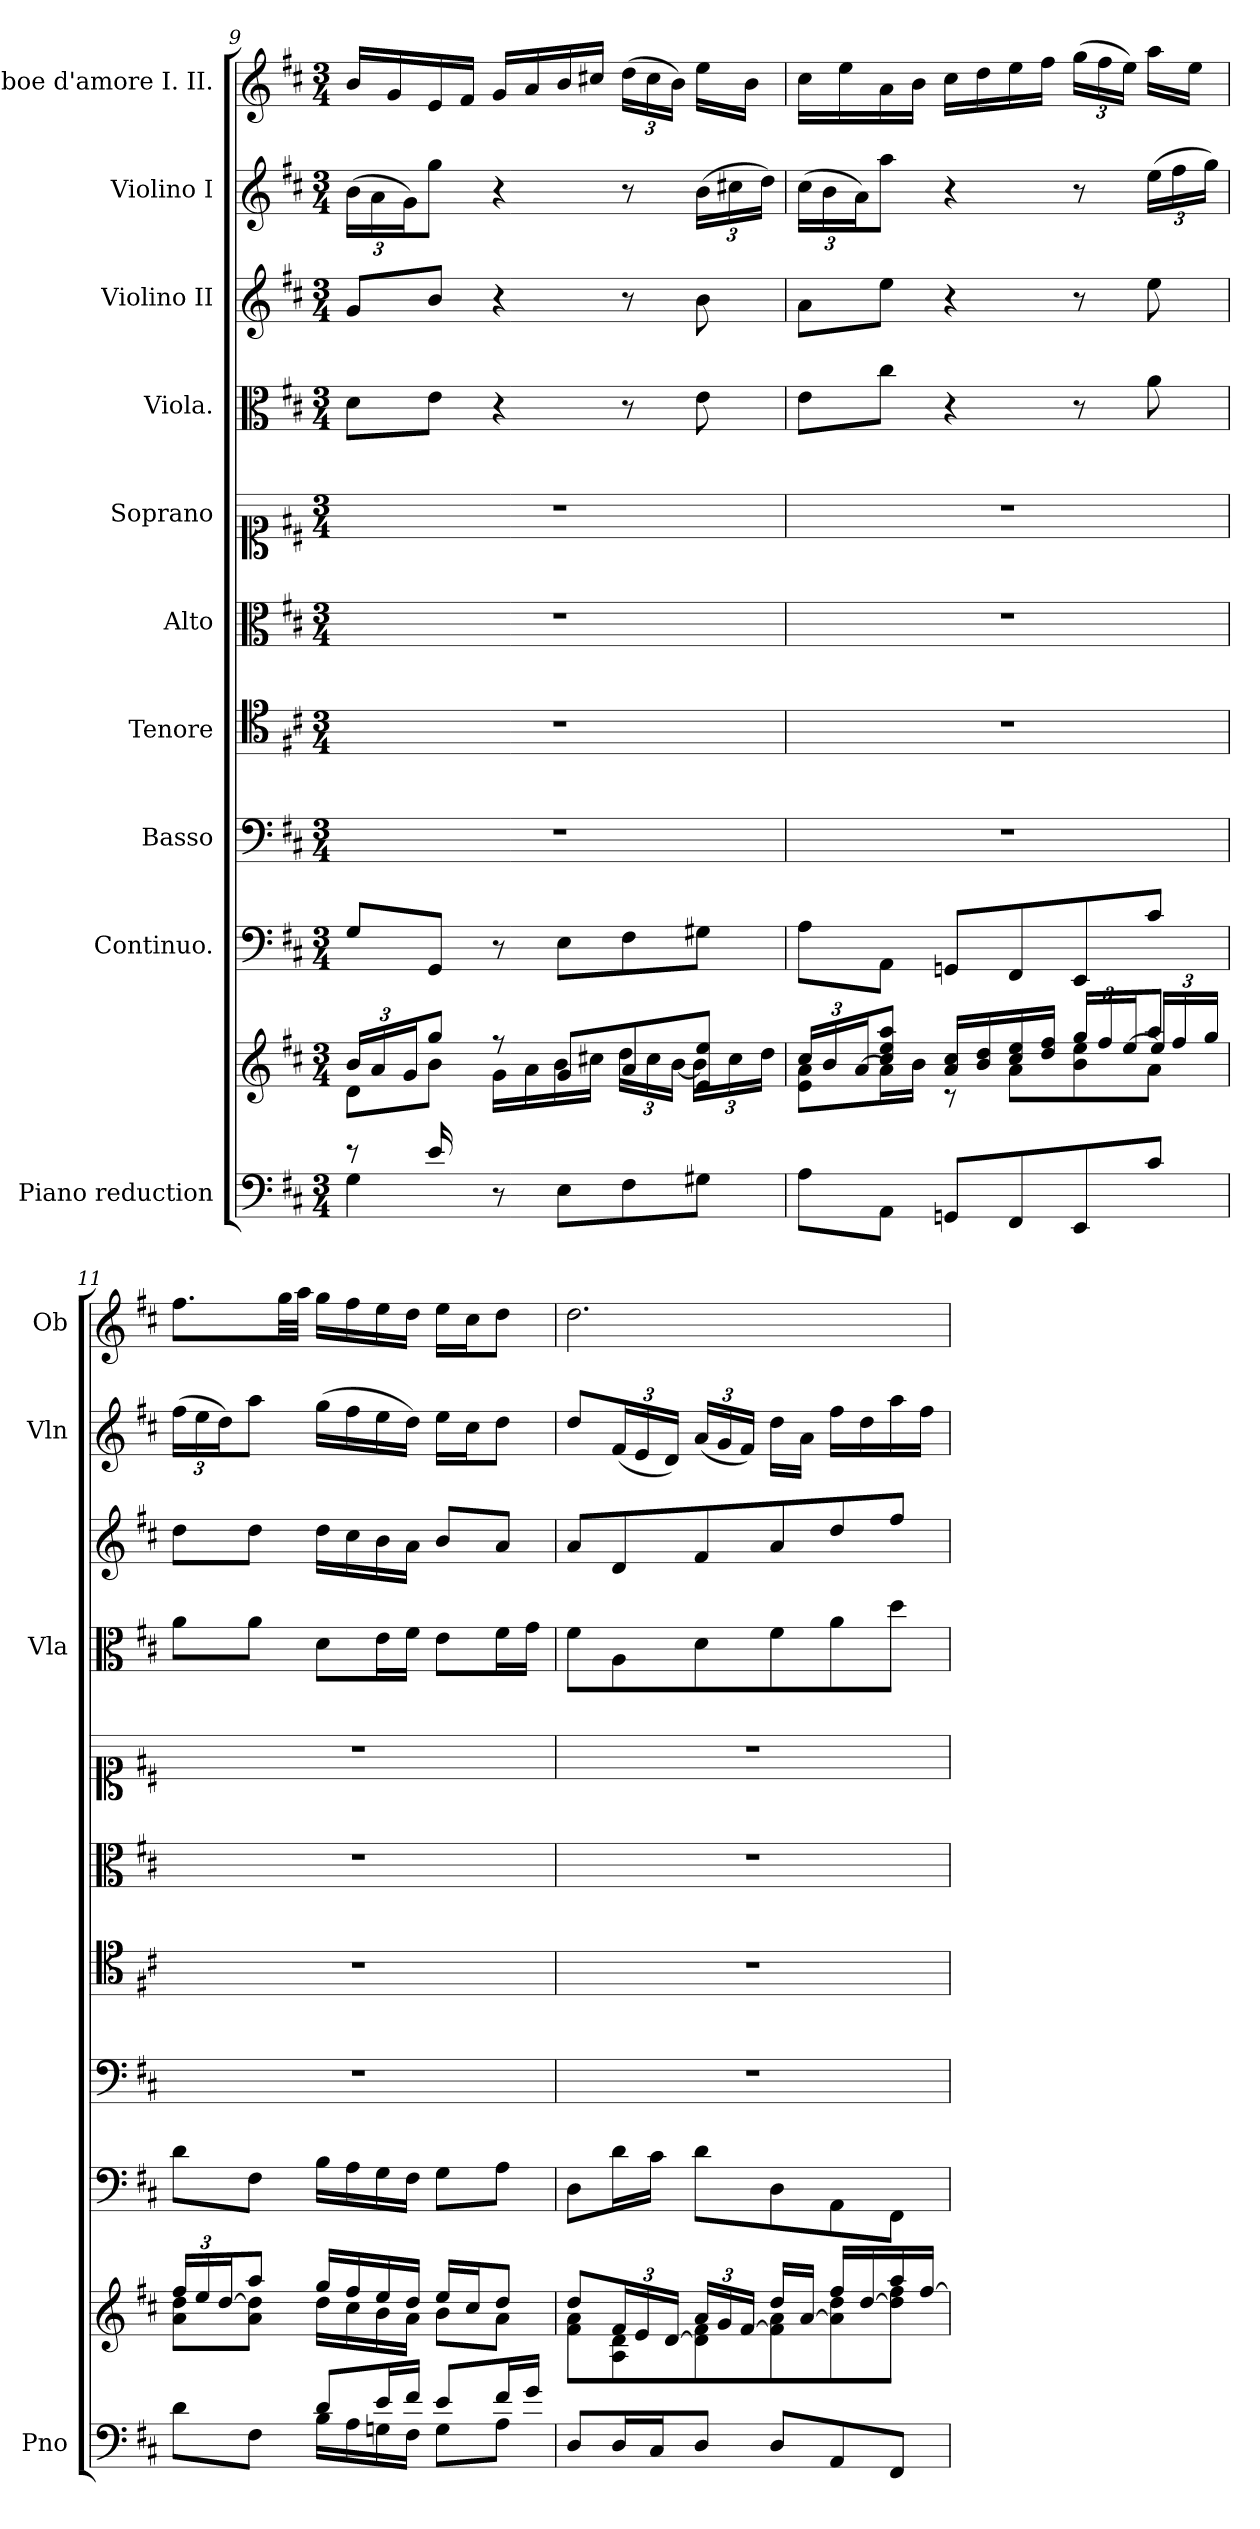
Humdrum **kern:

**kern	**kern	**kern	**kern	**kern	**kern	**kern	**kern	**kern	**kern	**kern
*part10	*part10	*part9	*part8	*part7	*part6	*part5	*part4	*part3	*part2	*part1
*staff11	*staff10	*staff9	*staff8	*staff7	*staff6	*staff5	*staff4	*staff3	*staff2	*staff1
*I"Piano reduction	*	*I"Continuo.	*I"Basso	*I"Tenore	*I"Alto	*I"Soprano	*I"Viola.	*I"Violino II	*I"Violino I	*I"Oboe d'amore I. II.
*I'Pno	*	*	*	*	*	*	*I'Vla	*	*I'Vln	*I'Ob
!!LO:PB:g=z
*clefF4	*clefG2	*clefF4	*clefF4	*clefC4	*clefC3	*clefC1	*clefC3	*clefG2	*clefG2	*clefG2
*k[f#c#]	*k[f#c#]	*k[f#c#]	*k[f#c#]	*k[f#c#]	*k[f#c#]	*k[f#c#]	*k[f#c#]	*k[f#c#]	*k[f#c#]	*k[f#c#]
*M3/4	*M3/4	*M3/4	*M3/4	*M3/4	*M3/4	*M3/4	*M3/4	*M3/4	*M3/4	*M3/4
=9	=9	=9	=9	=9	=9	=9	=9	=9	=9	=9
*^	*	*	*	*	*	*	*	*	*	*
*	*	*Xbrackettup	*	*	*	*	*	*	*	*Xbrackettup	*
*	*	*^	*	*	*	*	*	*	*	*	*
*	*	*	*^	*	*	*	*	*	*	*	*	*
8r	4G\	24b/LL	8d\L	8.ryy	8G/L	2.r	2.r	2.r	2.r	8d\L	8g/L	(24b\LL	16b/LL
.	.	24a/	.	.	.	.	.	.	.	.	.	24a\	.
.	.	.	.	.	.	.	.	.	.	.	.	.	16g/
.	.	24g/J	.	.	.	.	.	.	.	.	.	24g\J)	.
16e/LL	.	8gg/J	8b\J	.	8GG/J	.	.	.	.	8e\J	8b/J	8gg\J	16e/
16ryy	.	.	.	16f#\JJ	.	.	.	.	.	.	.	.	16f#/JJ
8r	8ryy	8r	16g\LL	2ryy	8r	.	.	.	.	4r	4r	4r	16g/LL
.	.	.	16a\	.	.	.	.	.	.	.	.	.	16a/
8ryy	8E\L	8g/L	16b\	.	8E\L	.	.	.	.	.	.	.	16b/
.	.	.	16cc#X\JJ	.	.	.	.	.	.	.	.	.	16cc#X/JJ
*	*	*	*	*	*	*	*	*	*	*	*	*	*Xbrackettup
4ryy	8F#\	8a/	24dd\LL	.	8F#\	.	.	.	.	8r	8r	8r	(24dd\LL
.	.	.	24cc#\	.	.	.	.	.	.	.	.	.	24cc#\
.	.	.	[24b\JJ	.	.	.	.	.	.	.	.	.	24b\JJ)
.	8G#X\J	8e/ 8ee/J	24b\LL]	.	8G#X\J	.	.	.	.	8e\	8b\	(24b\LL	16ee\LL
.	.	.	24cc#\	.	.	.	.	.	.	.	.	24cc#X\	.
.	.	.	.	.	.	.	.	.	.	.	.	.	16b\JJ
.	.	.	24dd\JJ	.	.	.	.	.	.	.	.	24dd\JJ)	.
*v	*v	*	*	*	*	*	*	*	*	*	*	*	*
=10	=10	=10	=10	=10	=10	=10	=10	=10	=10	=10	=10	=10
8A\L	24cc#/LL	8e\ 8a\L	2ryy	8A\L	2.r	2.r	2.r	2.r	8e\L	8a\L	(24cc#\LL	16cc#\LL
.	24b/	.	.	.	.	.	.	.	.	.	24b\	.
.	.	.	.	.	.	.	.	.	.	.	.	16ee\
.	[<24a/J	.	.	.	.	.	.	.	.	.	24a\J)	.
8AA\J	8cc#/ 8ee/ 8aa/J	16a\L]	.	8AA\J	.	.	.	.	8cc#\J	8ee\J	8aa\J	16a\
.	.	16b\JJ	.	.	.	.	.	.	.	.	.	16b\JJ
8GGn/L	16a/ 16cc#/LL	8r	.	8GGn/L	.	.	.	.	4r	4r	4r	16cc#\LL
.	16b/ 16dd/	.	.	.	.	.	.	.	.	.	.	16dd\
8FF#/	16cc#/ 16ee/	8a\L	.	8FF#/	.	.	.	.	.	.	.	16ee\
.	16dd/ 16ff#/JJ	.	.	.	.	.	.	.	.	.	.	16ff#\JJ
8EE/	24gg/LL	8b\ 8ee\	8ryy	8EE/	.	.	.	.	8r	8r	8r	(24gg\LL
.	24ff#/	.	.	.	.	.	.	.	.	.	.	24ff#\
.	[<24ee/J	.	.	.	.	.	.	.	.	.	.	24ee\JJ)
*	*	*	*brackettup	*	*	*	*	*	*	*	*	*
8c#/J	8aa/J	8a\J	24ee/LL]	8c#/J	.	.	.	.	8a\	8ee\	(24ee\LL	16aa\LL
.	.	.	24ff#/	.	.	.	.	.	.	.	24ff#\	.
.	.	.	.	.	.	.	.	.	.	.	.	16ee\JJ
.	.	.	24gg/JJ	.	.	.	.	.	.	.	24gg\JJ)	.
*	*v	*v	*v	*	*	*	*	*	*	*	*	*
=11	=11	=11	=11	=11	=11	=11	=11	=11	=11	=11
*^	*	*	*	*	*	*	*	*	*	*
*	*	*Xbrackettup	*	*	*	*	*	*	*	*	*
*	*	*^	*	*	*	*	*	*	*	*	*
4ryy	8d\L	24ff#/LL	8a\ 8dd\L	8d\L	2.r	2.r	2.r	2.r	8a\L	8dd\L	(24ff#\LL	8.ff#\L
.	.	24ee/	.	.	.	.	.	.	.	.	24ee\	.
.	.	[<24dd/J	.	.	.	.	.	.	.	.	24dd\J)	.
.	8F#\J	8aa/J	8a\ 8dd\]J	8F#\J	.	.	.	.	8a\J	8dd\J	8aa\J	.
.	.	.	.	.	.	.	.	.	.	.	.	32gg\LL
.	.	.	.	.	.	.	.	.	.	.	.	32aa\JJJ
8d/L	16B\LL	16gg/LL	16dd\LL	16B\LL	.	.	.	.	8d\L	16dd\LL	(16gg\LL	16gg\LL
.	16A\	16ff#/	16cc#\	16A\	.	.	.	.	.	16cc#\	16ff#\	16ff#\
16e/L	16Gn\	16ee/	16b\	16G\	.	.	.	.	16e\L	16b\	16ee\	16ee\
16f#/JJ	16F#\JJ	16dd/JJ	16a\JJ	16F#\JJ	.	.	.	.	16f#\JJ	16a\JJ	16dd\JJ)	16dd\JJ
8e/L	8G\L	16ee/LL	8b\L	8G\L	.	.	.	.	8e\L	8b/L	16ee\LL	16ee\LL
.	.	16cc#/J	.	.	.	.	.	.	.	.	16cc#\J	16cc#\J
16f#/L	8A\J	8dd/J	8a\J	8A\J	.	.	.	.	16f#\L	8a/J	8dd\J	8dd\J
16g/JJ	.	.	.	.	.	.	.	.	16g\JJ	.	.	.
*v	*v	*	*	*	*	*	*	*	*	*	*	*
=12	=12	=12	=12	=12	=12	=12	=12	=12	=12	=12	=12
8D/L	8dd/L	8f#\ 8a\L	8D\L	2.r	2.r	2.r	2.r	8f#\L	8a/L	8dd/L	2.dd\
16D/L	24f#/L	8A\ 8d\	16d\L	.	.	.	.	8A\	8d/	(24f#/L	.
.	24e/	.	.	.	.	.	.	.	.	24e/	.
16C#/J	.	.	16c#\JJ	.	.	.	.	.	.	.	.
.	[<24d/JJ	.	.	.	.	.	.	.	.	24d/JJ)	.
8D/J	24a/LL	8d\] 8f#\	8d\L	.	.	.	.	8d\	8f#/	(24a/LL	.
.	24g/	.	.	.	.	.	.	.	.	24g/	.
.	[<24f#/JJ	.	.	.	.	.	.	.	.	24f#/JJ)	.
8D/L	16dd/LL	8f#\] 8a\	8D\	.	.	.	.	8f#\	8a/	16dd\LL	.
.	[<16a/JJ	.	.	.	.	.	.	.	.	16a\JJ	.
8AA/	16ff#/LL	8a\] 8dd\	8AA\	.	.	.	.	8a\	8dd/	16ff#\LL	.
.	[<16dd/	.	.	.	.	.	.	.	.	16dd\	.
8FF#/J	16aa/	8dd\] 8ff#\J	8FF#\J	.	.	.	.	8dd\J	8ff#/J	16aa\	.
.	[<16ff#/JJ	.	.	.	.	.	.	.	.	16ff#\JJ	.
*	*v	*v	*	*	*	*	*	*	*	*	*
=	=	=	=	=	=	=	=	=	=	=
*-	*-	*-	*-	*-	*-	*-	*-	*-	*-	*-
